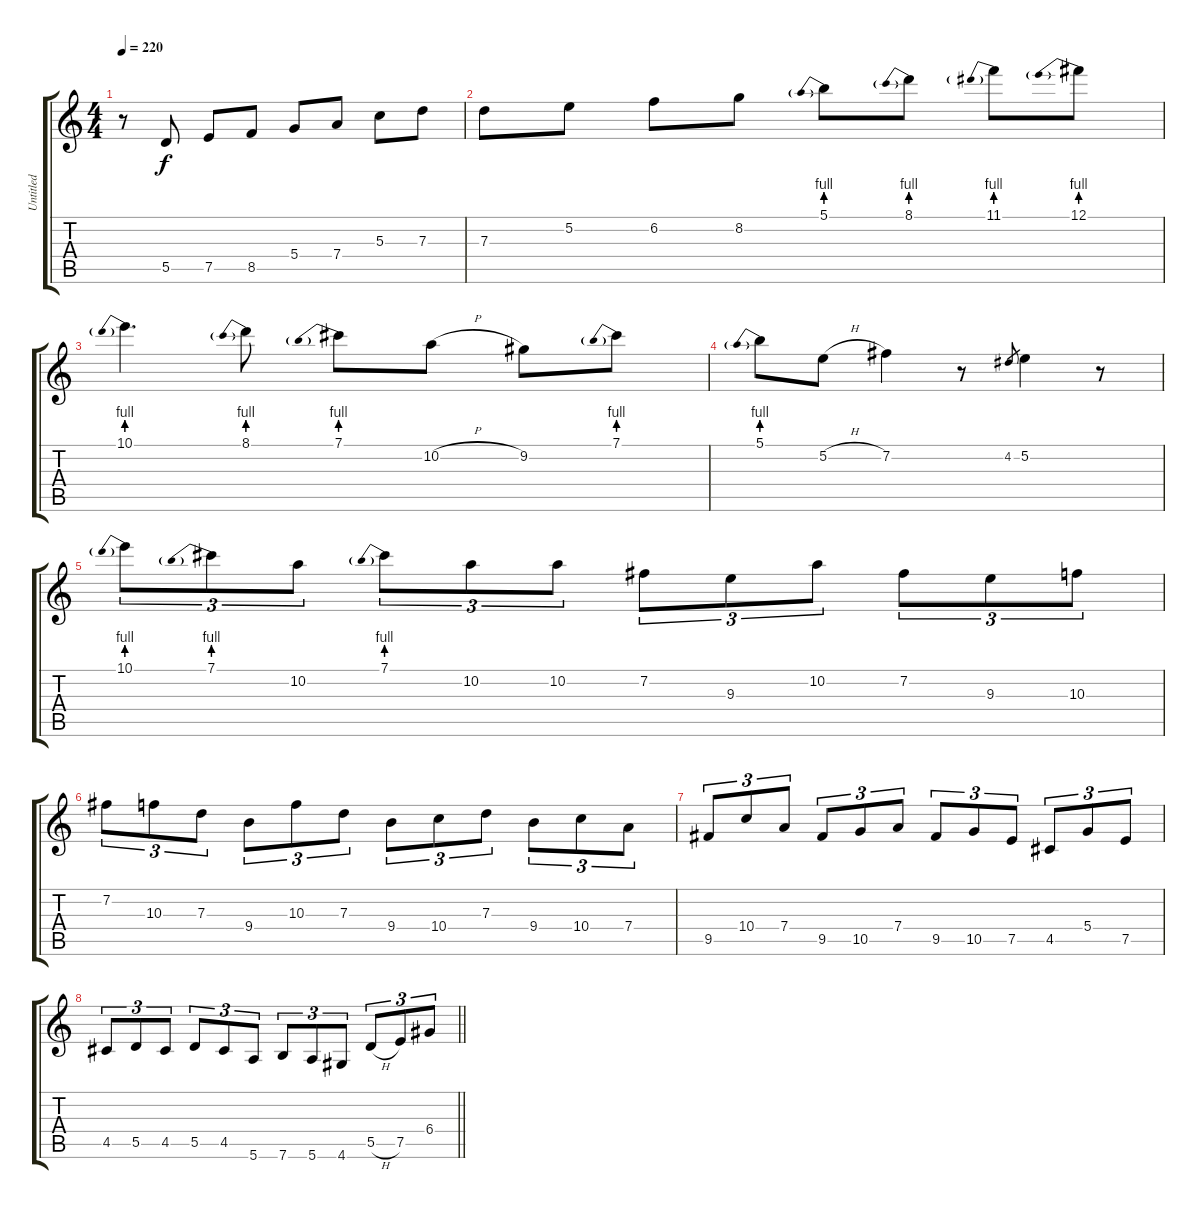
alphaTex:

\track ("Untitled" "Untitled") {instrument acousticguitarsteel}
\staff {score tabs}
\tuning (E4 B3 G3 D3 A2 E2) {hide}
\ts (4 4)
\tempo 220
\clef g2
\ks c
r.8{dy f} 5.5.8 7.5.8 8.5.8 5.4.8 7.4.8 5.3.8 7.3.8 |
7.3.8 5.2.8 6.2.8 8.2.8 5.1{be (prebend 0 4 60 4)}.8 8.1{be (prebend 0 4 60 4)}.8 11.1{be (prebend 0 4 60 4)}.8 12.1{be (prebend 0 4 60 4)}.8 |
10.1{be (prebend 0 4 60 4)}.4{d} 8.1{be (prebend 0 4 60 4)}.8 7.1{be (prebend 0 4 60 4)}.8 10.2{h}.8 9.2.8 7.1{be (prebend 0 4 60 4)}.8 |
5.1{be (prebend 0 4 60 4)}.8 5.2{h}.8 7.2.4 r.8 4.2.8{gr} 5.2.4 r.8 |
10.1{be (prebend 0 4 60 4)}.8{tu (3 2)} 7.1{be (prebend 0 4 60 4)}.8{tu (3 2)} 10.2.8{tu (3 2)} 7.1{be (prebend 0 4 60 4)}.8{tu (3 2)} 10.2.8{tu (3 2)} 10.2.8{tu (3 2)} 7.2.8{tu (3 2)} 9.3.8{tu (3 2)} 10.2.8{tu (3 2)} 7.2.8{tu (3 2)} 9.3.8{tu (3 2)} 10.3.8{tu (3 2)} |
7.2.8{tu (3 2)} 10.3.8{tu (3 2)} 7.3.8{tu (3 2)} 9.4.8{tu (3 2)} 10.3.8{tu (3 2)} 7.3.8{tu (3 2)} 9.4.8{tu (3 2)} 10.4.8{tu (3 2)} 7.3.8{tu (3 2)} 9.4.8{tu (3 2)} 10.4.8{tu (3 2)} 7.4.8{tu (3 2)} |
9.5.8{tu (3 2)} 10.4.8{tu (3 2)} 7.4.8{tu (3 2)} 9.5.8{tu (3 2)} 10.5.8{tu (3 2)} 7.4.8{tu (3 2)} 9.5.8{tu (3 2)} 10.5.8{tu (3 2)} 7.5.8{tu (3 2)} 4.5.8{tu (3 2)} 5.4.8{tu (3 2)} 7.5.8{tu (3 2)} |
\barLineRight lightlight
4.5.8{tu (3 2)} 5.5.8{tu (3 2)} 4.5.8{tu (3 2)} 5.5.8{tu (3 2)} 4.5.8{tu (3 2)} 5.6.8{tu (3 2)} 7.6.8{tu (3 2)} 5.6.8{tu (3 2)} 4.6.8{tu (3 2)} 5.5{h}.8{tu (3 2)} 7.5.8{tu (3 2)} 6.4.8{tu (3 2)}
